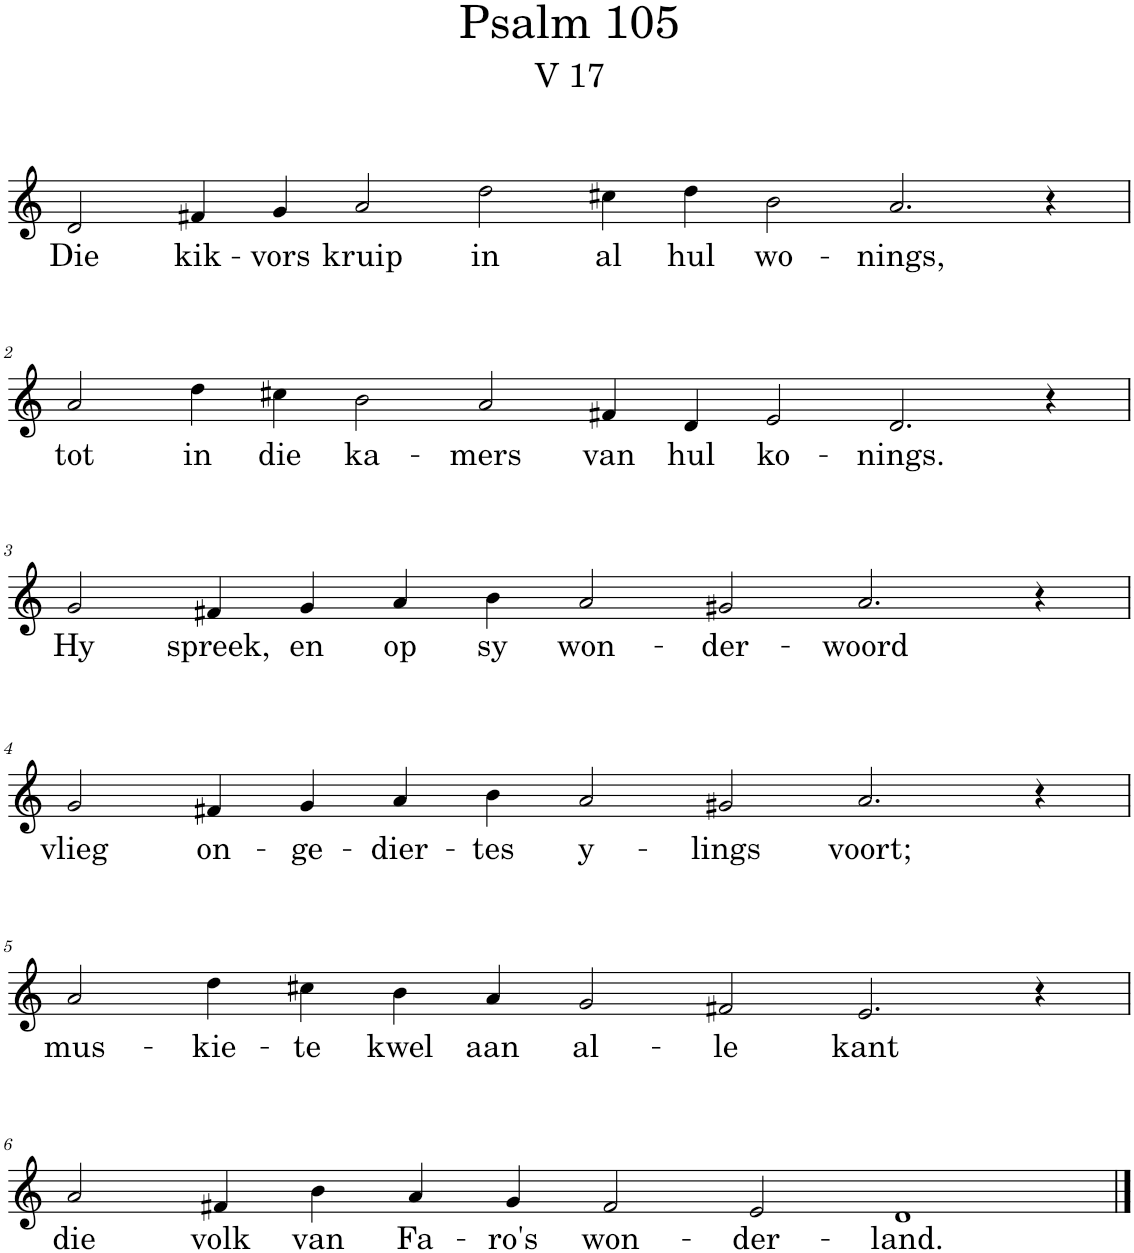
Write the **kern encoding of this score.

**kern	**text
*part1	*part1
*staff1	*staff1
*I"Pipe Organ	*
*I'Org.	*
*clefG2	*
*k[]	*
*M16/4	*
=1	=1
!	!LO:LY:b
2d/	Die
!	!LO:LY:b
4f#X/	kik-
!	!LO:LY:b
4g/	-vors
!	!LO:LY:b
2a/	kruip
!	!LO:LY:b
2dd\	in
!	!LO:LY:b
4cc#X\	al
!	!LO:LY:b
4dd\	hul
!	!LO:LY:b
2b\	wo-
!	!LO:LY:b
2.a/	-nings,
4r	.
!!LO:LB:g=z
=2	=2
!	!LO:LY:b
2a/	tot
!	!LO:LY:b
4dd\	in
!	!LO:LY:b
4cc#X\	die
!	!LO:LY:b
2b\	ka-
!	!LO:LY:b
2a/	-mers
!	!LO:LY:b
4f#X/	van
!	!LO:LY:b
4d/	hul
!	!LO:LY:b
2e/	ko-
!	!LO:LY:b
2.d/	-nings.
4r	.
!!LO:LB:g=z
=3	=3
*M14/4	*
!	!LO:LY:b
2g/	Hy
!	!LO:LY:b
4f#X/	spreek,
!	!LO:LY:b
4g/	en
!	!LO:LY:b
4a/	op
!	!LO:LY:b
4b\	sy
!	!LO:LY:b
2a/	won-
!	!LO:LY:b
2g#X/	-der-
!	!LO:LY:b
2.a/	-woord
4r	.
!!LO:LB:g=z
=4	=4
!	!LO:LY:b
2g/	vlieg
!	!LO:LY:b
4f#X/	on-
!	!LO:LY:b
4g/	-ge-
!	!LO:LY:b
4a/	-dier-
!	!LO:LY:b
4b\	-tes
!	!LO:LY:b
2a/	y-
!	!LO:LY:b
2g#X/	-lings
!	!LO:LY:b
2.a/	voort;
4r	.
!!LO:LB:g=z
=5	=5
!	!LO:LY:b
2a/	mus-
!	!LO:LY:b
4dd\	-kie-
!	!LO:LY:b
4cc#X\	-te
!	!LO:LY:b
4b\	kwel
!	!LO:LY:b
4a/	aan
!	!LO:LY:b
2g/	al-
!	!LO:LY:b
2f#X/	-le
!	!LO:LY:b
2.e/	kant
4r	.
!!LO:LB:g=z
=6	=6
!	!LO:LY:b
2a/	die
!	!LO:LY:b
4f#X/	volk
!	!LO:LY:b
4b\	van
!	!LO:LY:b
4a/	Fa-
!	!LO:LY:b
4g/	-ro's
!	!LO:LY:b
2f#/	won-
!	!LO:LY:b
2e/	-der-
!	!LO:LY:b
1d	-land.
==	==
*-	*-
